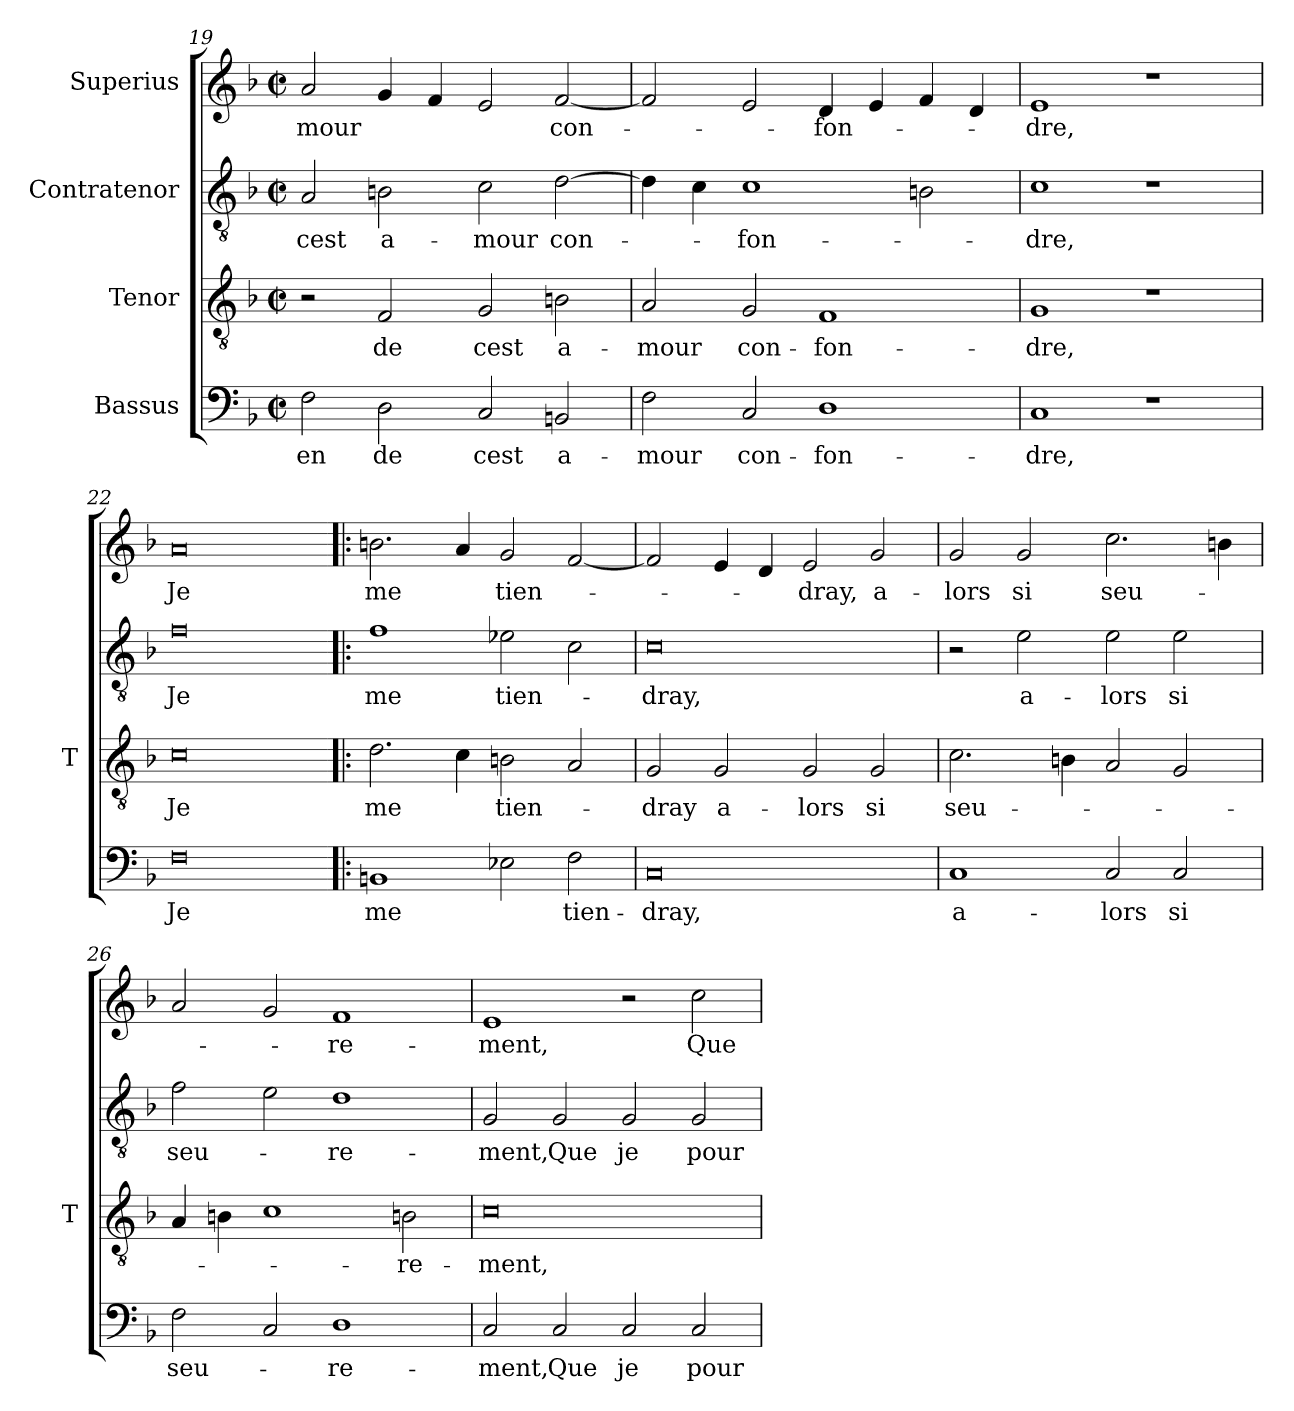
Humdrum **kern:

**kern	**text	**kern	**text	**kern	**text	**kern	**text
*part4	*part4	*part3	*part3	*part2	*part2	*part1	*part1
*staff4	*staff4	*staff3	*staff3	*staff2	*staff2	*staff1	*staff1
*I"Bassus	*	*I"Tenor	*	*I"Contratenor	*	*I"Superius	*
*	*	*I'T	*	*	*	*	*
!!LO:PB:g=z
*clefF4	*	*clefGv2	*	*clefGv2	*	*clefG2	*
*k[b-]	*	*k[b-]	*	*k[b-]	*	*k[b-]	*
*F:	*	*F:	*	*F:	*	*F:	*
*M2/2	*	*M2/2	*	*M2/2	*	*M2/2	*
*met(c|)	*	*met(c|)	*	*met(c|)	*	*met(c|)	*
=19	=19	=19	=19	=19	=19	=19	=19
2F	-en	2r	.	2A	-cest	2a	-mour
2D	-de	2F	-de	2B	a-	4g	.
.	.	.	.	.	.	4f	.
2C	-cest	2G	-cest	2c	-mour	2e	.
2BB	a-	2B	a-	[2d	con-	[2f	con-
=20	=20	=20	=20	=20	=20	=20	=20
2F	-mour	2A	-mour	4d]	.	2f]	.
.	.	.	.	4c	.	.	.
2C	con-	2G	con-	1c	fon-	2e	.
1D	fon-	1F	fon-	.	.	4d	fon-
.	.	.	.	.	.	4e	.
.	.	.	.	2Bn	.	4f	.
.	.	.	.	.	.	4d	.
=21	=21	=21	=21	=21	=21	=21	=21
1C	-dre,	1G	-dre,	1c	-dre,	1e	-dre,
1r	.	1r	.	1r	.	1r	.
=22	=22	=22	=22	=22	=22	=22	=22
0F	-Je	0c	-Je	0f	-Je	0a	-Je
=23!|:	=23!|:	=23!|:	=23!|:	=23!|:	=23!|:	=23!|:	=23!|:
1BB	-me	2.d	-me	1f	-me	2.b	-me
.	.	4c	.	.	.	4a	.
2E-X	.	2B	tien-	2e-X	tien-	2g	tien-
2F	tien-	2A	.	2c	.	[2f	.
=24	=24	=24	=24	=24	=24	=24	=24
0C	-dray,	2G	-dray	0c	-dray,	2f]	.
.	.	2G	a-	.	.	4e	.
.	.	.	.	.	.	4d	.
.	.	2G	-lors	.	.	2e	-dray,
.	.	2G	-si	.	.	2g	a-
=25	=25	=25	=25	=25	=25	=25	=25
1C	a-	2.c	seu-	2r	.	2g	-lors
.	.	.	.	2e	a-	2g	-si
.	.	4B	.	.	.	.	.
2C	-lors	2A	.	2e	-lors	2.cc	seu-
2C	-si	2G	.	2e	-si	.	.
.	.	.	.	.	.	4b	.
=26	=26	=26	=26	=26	=26	=26	=26
2F	seu-	4A	.	2f	seu-	2a	.
.	.	4B	.	.	.	.	.
2C	.	1c	.	2e	.	2g	.
1D	re-	.	.	1d	re-	1f	re-
.	.	2Bn	re-	.	.	.	.
=27	=27	=27	=27	=27	=27	=27	=27
2C	-ment,	0c	-ment,	2G	-ment,	1e	-ment,
2C	-Que	.	.	2G	-Que	.	.
2C	-je	.	.	2G	-je	2r	.
2C	pour-	.	.	2G	pour-	2cc	-Que
=	=	=	=	=	=	=	=
*-	*-	*-	*-	*-	*-	*-	*-
